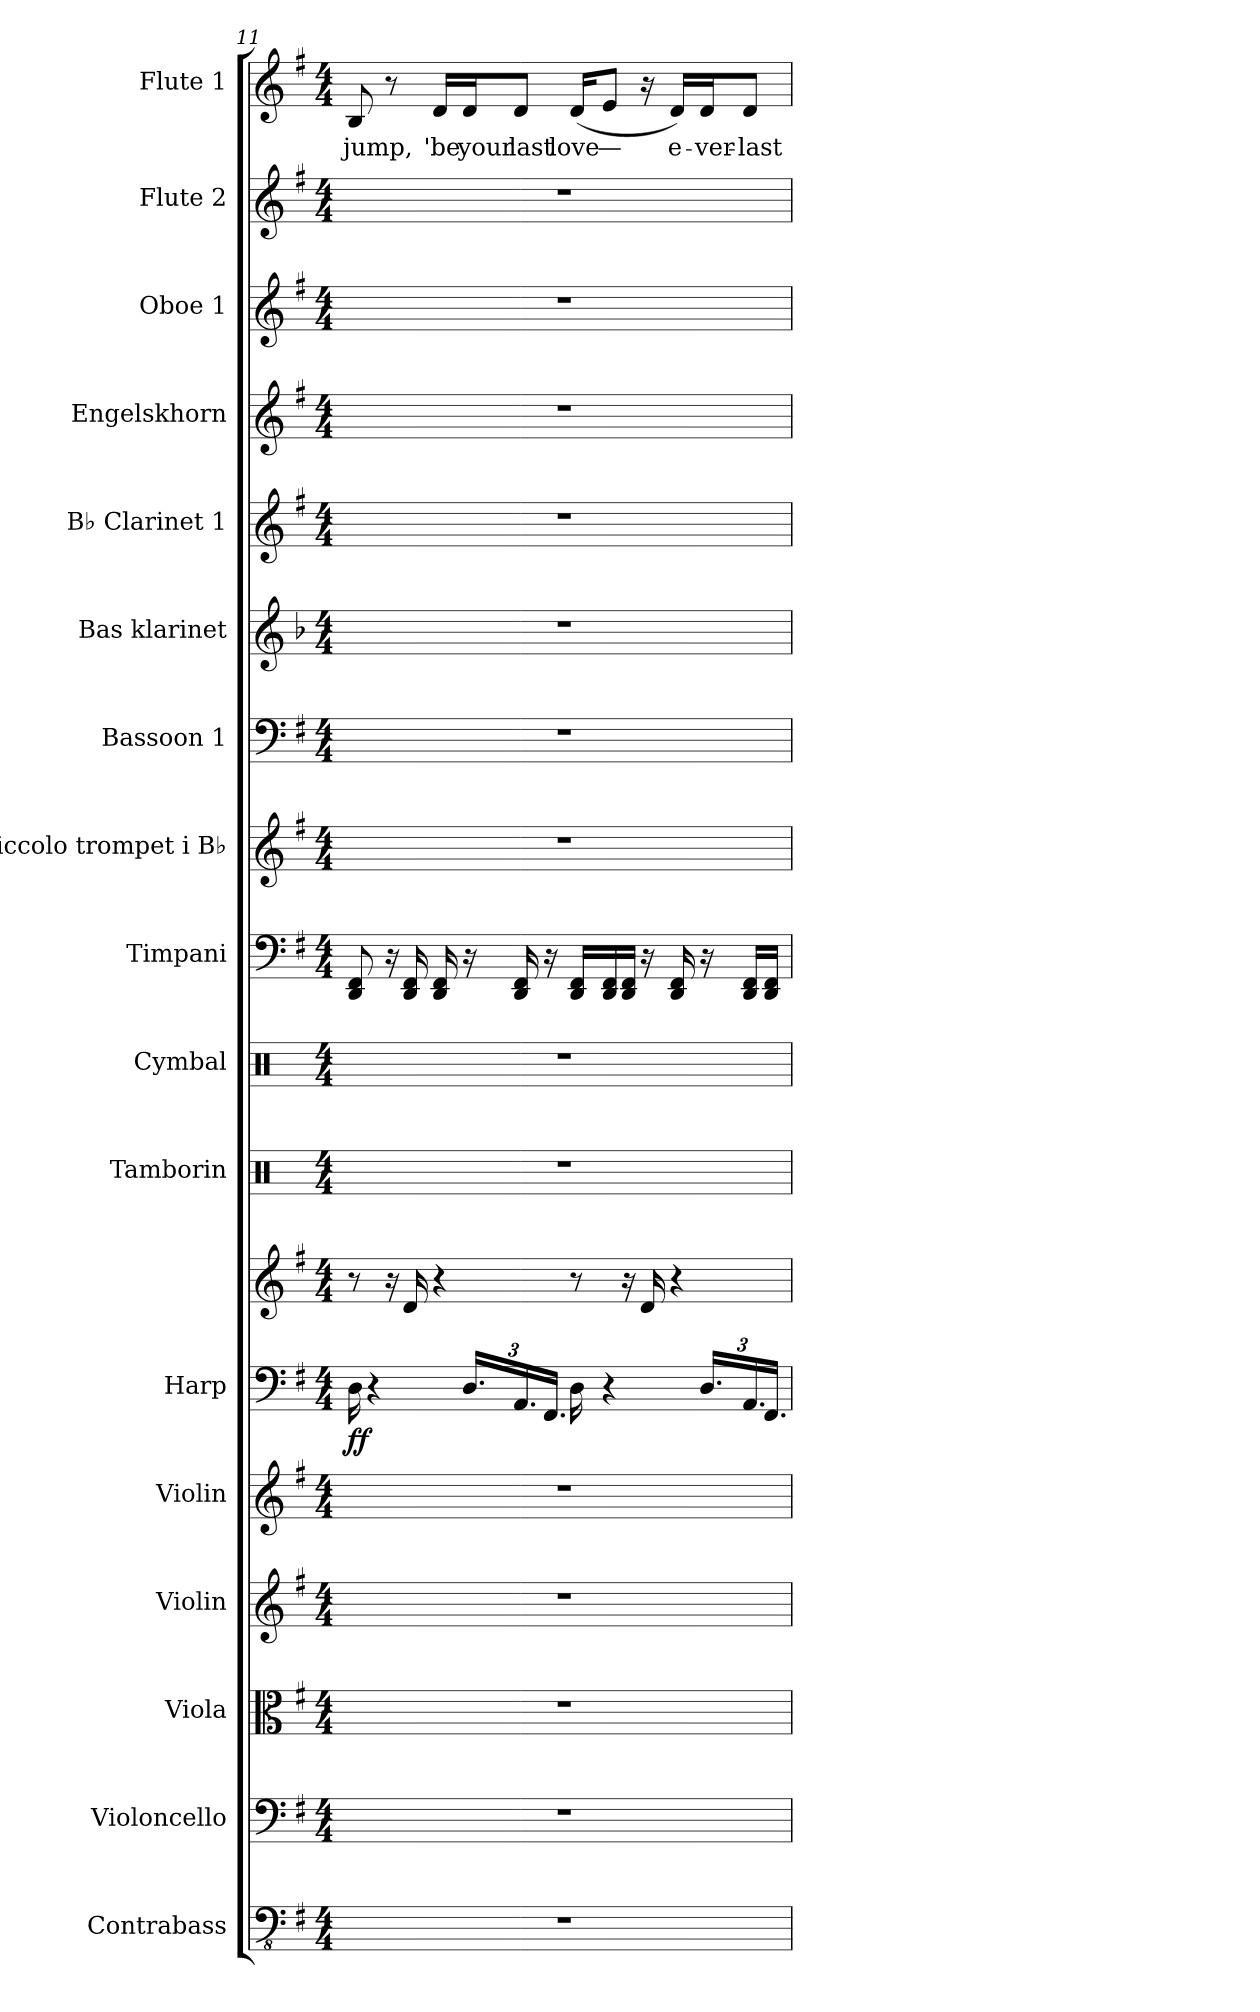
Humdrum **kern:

**kern	**kern	**kern	**kern	**kern	**kern	**kern	**dynam	**kern	**kern	**kern	**kern	**kern	**kern	**kern	**kern	**kern	**kern	**kern	**text
*part17	*part16	*part15	*part14	*part13	*part12	*part12	*part12	*part11	*part10	*part9	*part8	*part7	*part6	*part5	*part4	*part3	*part2	*part1	*part1
*staff18	*staff17	*staff16	*staff15	*staff14	*staff13	*staff12	*staff12/13	*staff11	*staff10	*staff9	*staff8	*staff7	*staff6	*staff5	*staff4	*staff3	*staff2	*staff1	*staff1
*I"Contrabass	*I"Violoncello	*I"Viola	*I"Violin	*I"Violin	*I"Harp	*	*	*I"Tamborin	*I"Cymbal	*I"Timpani	*I"Piccolo trompet i B♭	*I"Bassoon 1	*I"Bas klarinet	*I"B♭ Clarinet 1	*I"Engelskhorn	*I"Oboe 1	*I"Flute 2	*I"Flute 1	*
*I'Cb.	*I'Vc.	*I'Vla.	*I'Vln.	*I'Vln.	*I'Hrp.	*	*	*I'Tamb.	*I'Cym.	*I'Timp.	*I'P. tpt. i B♭	*I'Bsn. 1	*	*I'B♭ Cl. 1	*I'E.horn	*I'Ob. 1	*I'Fl. 2	*I'Fl. 1	*
!!LO:PB:g=z
*clefFv4	*clefF4	*clefC3	*clefG2	*clefG2	*clefF4	*clefG2	*	*clefX	*clefX	*clefF4	*clefG2	*clefF4	*clefG2	*clefG2	*clefG2	*clefG2	*clefG2	*clefG2	*
*ITrd7c12	*	*	*	*	*	*	*	*	*	*	*ITrd-6c-10	*	*ITrd8c14	*ITrd1c2	*ITrd4c7	*	*	*	*
*k[f#]	*k[f#]	*k[f#]	*k[f#]	*k[f#]	*k[f#]	*k[f#]	*	*k[]	*k[]	*k[f#]	*k[b-]	*k[f#]	*k[b-]	*k[b-]	*k[]	*k[f#]	*k[f#]	*k[f#]	*
*M4/4	*M4/4	*M4/4	*M4/4	*M4/4	*M4/4	*M4/4	*	*M4/4	*M4/4	*M4/4	*M4/4	*M4/4	*M4/4	*M4/4	*M4/4	*M4/4	*M4/4	*M4/4	*
=11	=11	=11	=11	=11	=11	=11	=11	=11	=11	=11	=11	=11	=11	=11	=11	=11	=11	=11	=11
!	!	!	!	!	!	!	!LO:DY:b=2	!	!	!	!	!	!	!	!	!	!	!	!
!	!	!	!	!	!	!	!LO:DY:n=1:b	!	!	!	!	!	!	!	!	!	!	!	!
1r	1r	1r	1r	1r	16D\	8r	f f	1r	1r	8DD/ 8FF#/	1r	1r	1r	1r	1r	1r	1r	8B/	jump,
.	.	.	.	.	4r	.	.	.	.	.	.	.	.	.	.	.	.	.	.
.	.	.	.	.	.	16r	.	.	.	16r	.	.	.	.	.	.	.	8r	.
.	.	.	.	.	.	16d/	.	.	.	16DD/ 16FF#/	.	.	.	.	.	.	.	.	.
.	.	.	.	.	.	4r	.	.	.	16DD/ 16FF#/	.	.	.	.	.	.	.	16d/LL	'be
*	*	*	*	*	*Xbrackettup	*	*	*	*	*	*	*	*	*	*	*	*	*	*
.	.	.	.	.	24.D/LL	.	.	.	.	16r	.	.	.	.	.	.	.	16d/J	your
.	.	.	.	.	24.AA/	.	.	.	.	16DD/ 16FF#/	.	.	.	.	.	.	.	8d/J	last
.	.	.	.	.	24.FF#/JJ	.	.	.	.	16r	.	.	.	.	.	.	.	.	.
.	.	.	.	.	16D\	8r	.	.	.	16DD/ 16FF#/LL	.	.	.	.	.	.	.	(16d/KL	love
.	.	.	.	.	4r	.	.	.	.	16DD/ 16FF#/	.	.	.	.	.	.	.	8e/J	—
.	.	.	.	.	.	16r	.	.	.	16DD/ 16FF#/JJ	.	.	.	.	.	.	.	.	.
.	.	.	.	.	.	16d/	.	.	.	16r	.	.	.	.	.	.	.	16r	.
.	.	.	.	.	.	4r	.	.	.	16DD/ 16FF#/	.	.	.	.	.	.	.	16d/LL)	e-
.	.	.	.	.	24.D/LL	.	.	.	.	16r	.	.	.	.	.	.	.	16d/J	-ver-
.	.	.	.	.	24.AA/	.	.	.	.	16DD/ 16FF#/LL	.	.	.	.	.	.	.	8d/J	-last-
.	.	.	.	.	24.FF#/JJ	.	.	.	.	16DD/ 16FF#/JJ	.	.	.	.	.	.	.	.	.
=	=	=	=	=	=	=	=	=	=	=	=	=	=	=	=	=	=	=	=
*-	*-	*-	*-	*-	*-	*-	*-	*-	*-	*-	*-	*-	*-	*-	*-	*-	*-	*-	*-
